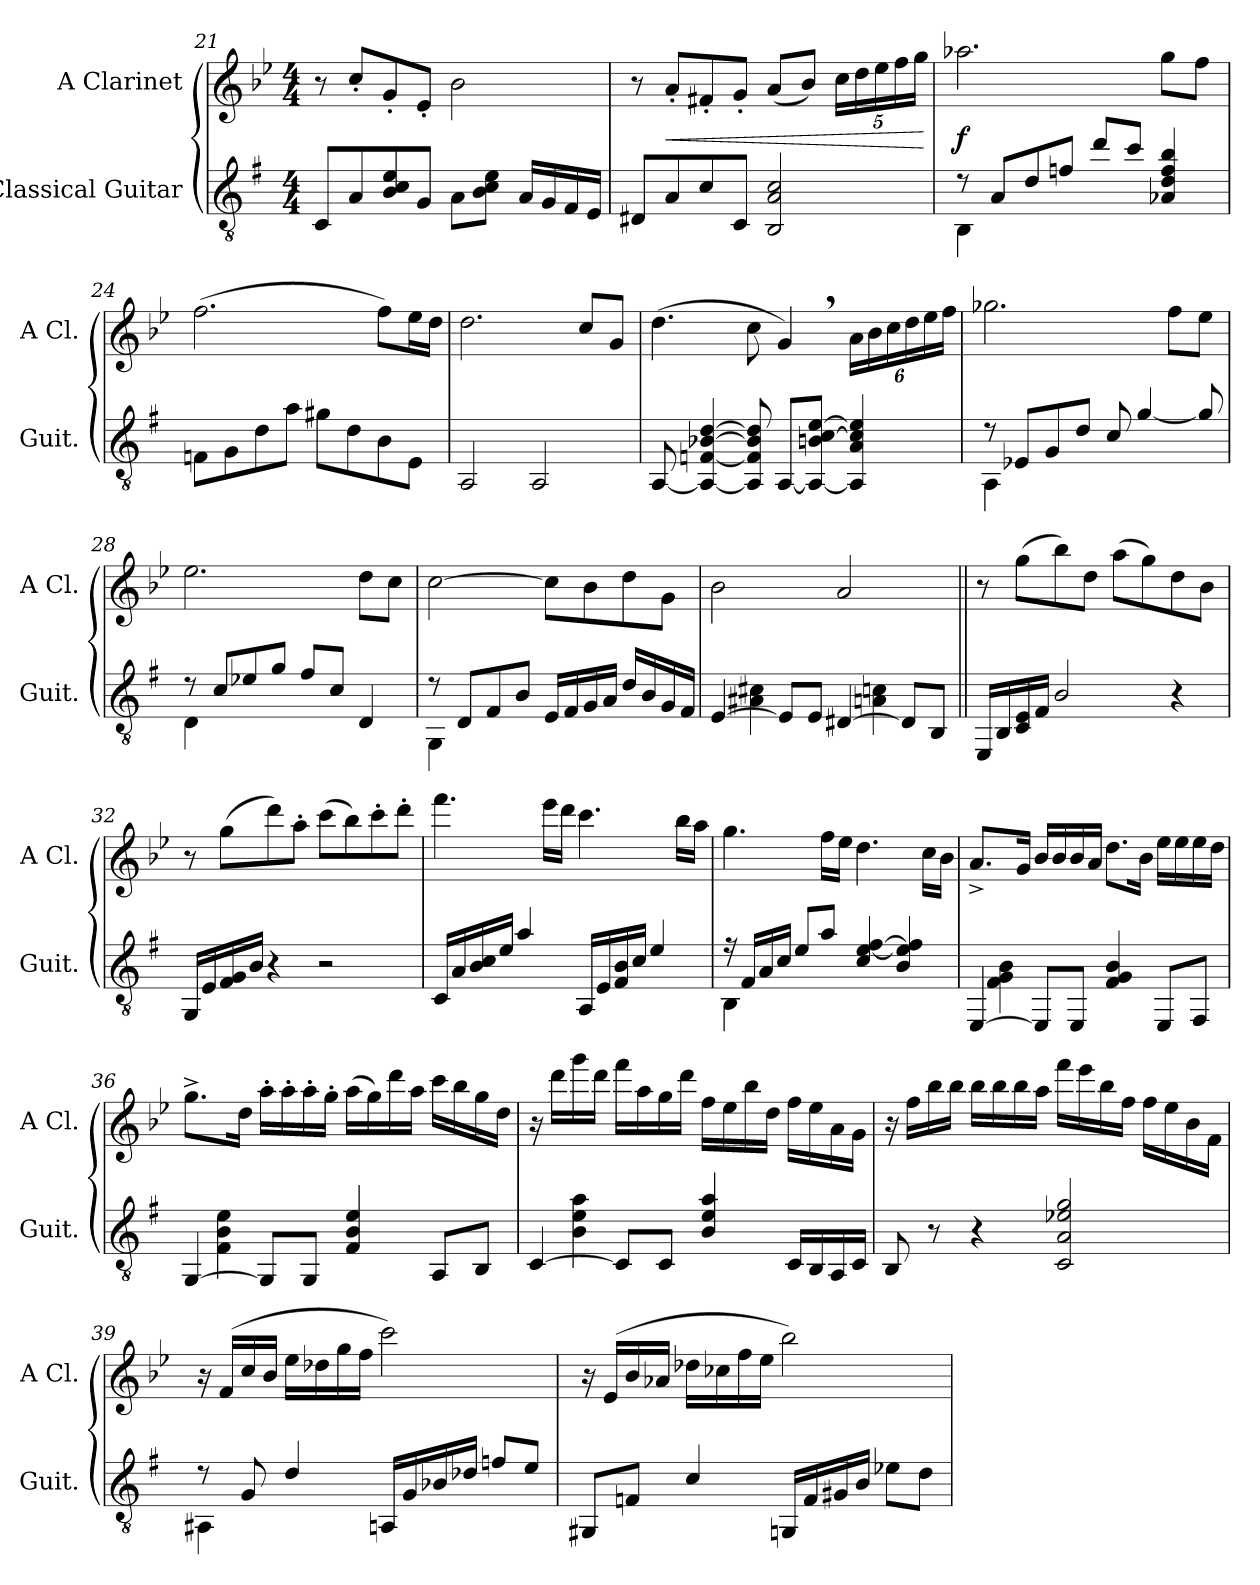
**kern	**kern	**dynam
*part2	*part1	*part1
*staff2	*staff1	*staff1
*I"Classical Guitar	*I"A Clarinet	*
*I'Guit.	*I'A Cl.	*
*clefGv2	*clefG2	*
*	*ITrd2c3	*
*k[f#]	*k[f#]	*
*M4/4	*M4/4	*
=21	=21	=21
8C/L	8r	.
8A/	8a'/L	.
8B/ 8c/ 8e/	8e'/	.
8G/J	8c'/J	.
8A\L	2g\	.
8B\ 8c\ 8e\J	.	.
16A/LL	.	.
16G/	.	.
16F#/	.	.
16E/JJ	.	.
!!LO:LB:g=z
=22	=22	=22
8D#X/L	8r	.
!	!	!LO:HP:b
8A/	8f#'/L	<
8c/	8d#X'/	.
8C/J	8e'/J	.
2BB/ 2A/ 2c/	(8f#/L	.
.	8g/J)	.
*	*Xbrackettup	*
.	20a\LL	.
.	20b\	.
.	20cc\	.
.	20dd\	.
.	20ee\JJ	.
.	.	[
=23	=23	=23
*^	*	*
!	!	!	!LO:DY:b
8r	4BB\	2.ffn\	f
8A/L	.	.	.
8d/	2.ryy	.	.
8fn/J	.	.	.
8dd/L	.	.	.
8cc/J	.	.	.
4A-X/ 4d/ 4f/ 4b/	.	8ee\L	.
.	.	8dd\J	.
*v	*v	*	*
=24	=24	=24
8Fn\L	(2.dd\	.
8G\	.	.
8d\	.	.
8a\J	.	.
8g#X\L	.	.
8d\	.	.
8B\	8dd\L)	.
8E\J	16cc\L	.
.	16b\JJ	.
=25	=25	=25
2AA/	2.b\	.
2AA/	.	.
.	8a/L	.
.	8e/J	.
!!LO:LB:g=z
=26	=26	=26
[8AA/	(4.b\	.
4AA/_ [4Fn/ [4B-X/ [4d/	.	.
8AA/] 8F/] 8B-/] 8d/]	8a\	.
[8AA/L	4e,/)	.
8AA/_ 8Bn/ [8c/ [8e/J	.	.
4AA/] 4A/ 4c/] 4e/]	24f#\LL	.
.	24g\	.
.	24a\	.
.	24b\	.
.	24cc\	.
.	24dd\JJ	.
=27	=27	=27
*^	*	*
8r	4AA\	2.ee-X\	.
8E-X/L	.	.	.
8G/	2.ryy	.	.
8d/J	.	.	.
8c/	.	.	.
[4g/	.	.	.
.	.	8dd\L	.
8g/]	.	8cc\J	.
=28	=28	=28	=28
8r	4D\	2.cc\	.
8c/L	.	.	.
8e-X/	2.ryy	.	.
8g/J	.	.	.
8f#/L	.	.	.
8c/J	.	.	.
4D/	.	8b\L	.
.	.	8a\J	.
!!LO:LB:g=z
=29	=29	=29	=29
8r	4GG\	[2a\	.
8D/L	.	.	.
8F#/	2.ryy	.	.
8B/J	.	.	.
16E/LL	.	8a\L]	.
16F#/	.	.	.
16G/	.	8g\	.
16A/JJ	.	.	.
16d/LL	.	8b\	.
16B/	.	.	.
16G/	.	8e\J	.
16F#/JJ	.	.	.
=30	=30	=30	=30
[4E/	8ryy	2g\	.
.	4A#X\ 4c#X\	.	.
8E/L]	.	.	.
8E/J	4ryy	.	.
[4D#X/	.	2f#/	.
.	4An\ 4cn\	.	.
8D#/L]	.	.	.
8BB/J	8ryy	.	.
*v	*v	*	*
=31||	=31||	=31||
*	*MM90	*
16EE/LL	8r	.
16BB/	.	.
16C/ 16E/	(8ee\L	.
16F#/JJ	.	.
2B/	8gg\)	.
.	8b\J	.
.	(8ff#\L	.
.	8ee\)	.
4r	8b\	.
.	8g\J	.
!!LO:LB:g=z
=32	=32	=32
16GG/LL	8r	.
16E/	.	.
16F#/ 16G/	(8ee\L	.
16B/JJ	.	.
4r	8bb\)	.
.	8ff#'\J	.
2r	(8aa\L	.
.	8gg\)	.
.	8aa'\	.
.	8bb'\J	.
=33	=33	=33
16C/LL	4.ddd\	.
16A/	.	.
16B/ 16c/	.	.
16e/JJ	.	.
4a/	.	.
.	16ccc\LL	.
.	16bb\JJ	.
16AA/LL	4.aa\	.
16E/	.	.
16F#/ 16B/	.	.
16c/JJ	.	.
4e/	.	.
.	16gg\LL	.
.	16ff#\JJ	.
=34	=34	=34
*^	*	*
16r	4BB\	4.ee\	.
16F#/LL	.	.	.
16A/	.	.	.
16c/JJ	.	.	.
8e/L	2.ryy	.	.
8a/J	.	16dd\LL	.
.	.	16cc\JJ	.
4c/ [4e/ [4f#/	.	4.b\	.
4B/ 4e/] 4f#/]	.	.	.
.	.	16a\LL	.
.	.	16g\JJ	.
!!LO:LB:g=z
=35	=35	=35	=35
[4EE/	8ryy	8.f#^/L	.
.	4F#\ 4G\ 4B\	.	.
.	.	16e/Jk	.
8EE/L]	.	16g/LL	.
.	.	16g/	.
8EE/J	2ryy	16g/	.
.	.	16f#/JJ	.
4F#/ 4G/ 4B/	.	8.b\L	.
.	.	16g\Jk	.
8EE/L	.	16cc\LL	.
.	.	16cc\	.
8FF#/J	8ryy	16cc\	.
.	.	16b\JJ	.
=36	=36	=36	=36
[4GG/	8ryy	8.ee^\L	.
.	4F#\ 4B\ 4e\	.	.
.	.	16b\Jk	.
8GG/L]	.	16ff#'\LL	.
.	.	16ff#'\	.
8GG/J	2ryy	16ff#'\	.
.	.	16ee'\JJ	.
4F#/ 4B/ 4e/	.	(16ff#\LL	.
.	.	16ee\)	.
.	.	16bb\	.
.	.	16ff#\JJ	.
8AA/L	.	16aa\LL	.
.	.	16gg\	.
8BB/J	8ryy	16ee\	.
.	.	16b\JJ	.
!!LO:PB:g=z
=37	=37	=37	=37
[4C/	8ryy	16r	.
.	.	16bb\LL	.
.	4B\ 4e\ 4a\	16eee\	.
.	.	16bb\JJ	.
8C/L]	.	16ddd\LL	.
.	.	16ff#\	.
8C/J	2ryy	16ee\	.
.	.	16bb\JJ	.
4B/ 4e/ 4a/	.	16dd\LL	.
.	.	16cc\	.
.	.	16gg\	.
.	.	16b\JJ	.
16C/LL	.	16dd\LL	.
16BB/	.	16cc\	.
16AA/	8ryy	16f#\	.
16C/JJ	.	16e\JJ	.
*v	*v	*	*
=38	=38	=38
8BB/	16r	.
.	16dd\LL	.
8r	16gg\	.
.	16gg\JJ	.
4r	16gg\LL	.
.	16gg\	.
.	16gg\	.
.	16ff#\JJ	.
2C/ 2A/ 2e-X/ 2g/	16ddd\LL	.
.	16ccc\	.
.	16gg\	.
.	16dd\JJ	.
.	16dd\LL	.
.	16cc\	.
.	16g\	.
.	16d\JJ	.
!!LO:LB:g=z
=39	=39	=39
*^	*	*
8r	4AA#X\	16r	.
.	.	(16d/LL	.
8G/	.	16a/	.
.	.	16g/JJ	.
4d/	2.ryy	16cc\LL	.
.	.	16b-X\	.
.	.	16ee\	.
.	.	16dd\JJ	.
16AAn/LL	.	2aa\)	.
16G/	.	.	.
16B-X/	.	.	.
16d-X/JJ	.	.	.
8fn/L	.	.	.
8e/J	.	.	.
*v	*v	*	*
=40	=40	=40
8GG#X/L	16r	.
.	(16c/LL	.
8Fn/J	16g/	.
.	16fn/JJ	.
4c/	16b-X\LL	.
.	16a-X\	.
.	16dd\	.
.	16cc\JJ	.
16GGn/LL	2gg\)	.
16F/	.	.
16G#X/	.	.
16B/JJ	.	.
8e-X\L	.	.
8d\J	.	.
=	=	=
*-	*-	*-
